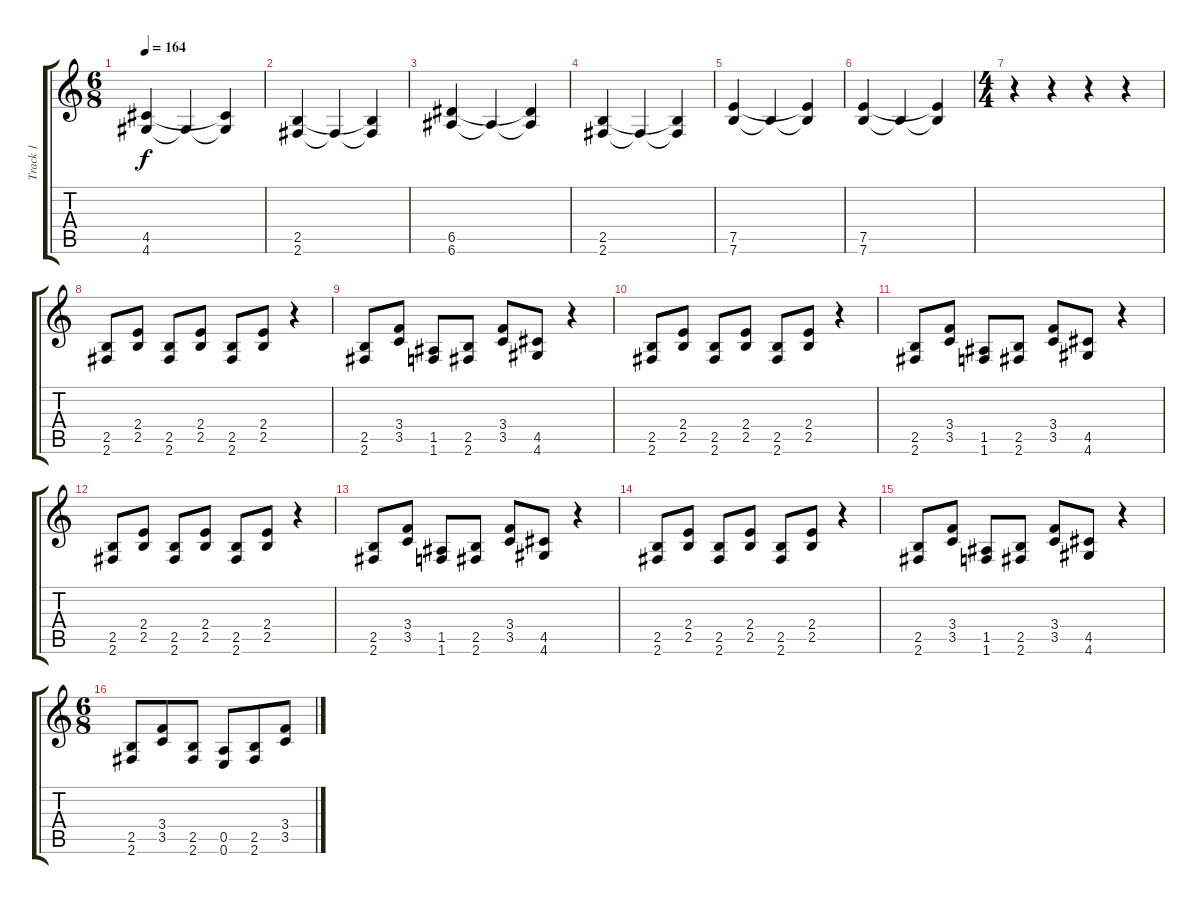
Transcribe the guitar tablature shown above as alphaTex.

\track ("Track 1" "Track 1") {instrument distortionguitar}
\staff {score tabs}
\tuning (E4 B3 G3 D3 A2 E2) {hide}
\ts (6 8)
\tempo 164
\clef g2
\ks c
(4.5 4.6).4{dy f} 4.6{t}.4 (4.5{t} 4.6{t}).4 |
(2.5 2.6).4 2.6{t}.4 (2.5{t} 2.6{t}).4 |
(6.5 6.6).4 6.6{t}.4 (6.5{t} 6.6{t}).4 |
(2.5 2.6).4 2.6{t}.4 (2.5{t} 2.6{t}).4 |
(7.5 7.6).4 7.6{t}.4 (7.5{t} 7.6{t}).4 |
(7.5 7.6).4 7.6{t}.4 (7.5{t} 7.6{t}).4 |
\ts (4 4)
r.4 r.4 r.4 r.4 |
(2.5 2.6).8 (2.4 2.5).8 (2.5 2.6).8 (2.4 2.5).8 (2.5 2.6).8 (2.4 2.5).8 r.4 |
(2.5 2.6).8 (3.4 3.5).8 (1.5 1.6).8 (2.5 2.6).8 (3.4 3.5).8 (4.5 4.6).8 r.4 |
(2.5 2.6).8 (2.4 2.5).8 (2.5 2.6).8 (2.4 2.5).8 (2.5 2.6).8 (2.4 2.5).8 r.4 |
(2.5 2.6).8 (3.4 3.5).8 (1.5 1.6).8 (2.5 2.6).8 (3.4 3.5).8 (4.5 4.6).8 r.4 |
(2.5 2.6).8 (2.4 2.5).8 (2.5 2.6).8 (2.4 2.5).8 (2.5 2.6).8 (2.4 2.5).8 r.4 |
(2.5 2.6).8 (3.4 3.5).8 (1.5 1.6).8 (2.5 2.6).8 (3.4 3.5).8 (4.5 4.6).8 r.4 |
(2.5 2.6).8 (2.4 2.5).8 (2.5 2.6).8 (2.4 2.5).8 (2.5 2.6).8 (2.4 2.5).8 r.4 |
(2.5 2.6).8 (3.4 3.5).8 (1.5 1.6).8 (2.5 2.6).8 (3.4 3.5).8 (4.5 4.6).8 r.4 |
\ts (6 8)
(2.5 2.6).8 (3.4 3.5).8 (2.5 2.6).8 (0.5 0.6).8 (2.5 2.6).8 (3.4 3.5).8
